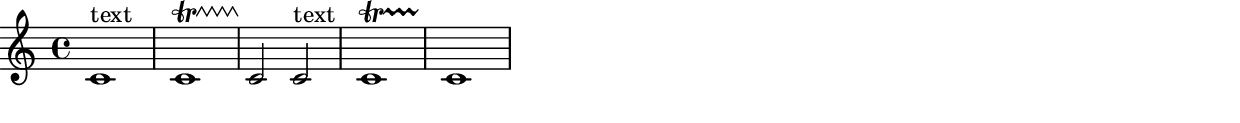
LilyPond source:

%% Generated by lilypond-book
%% Options: [exampleindent=10.16\mm,indent=0\mm,line-width=160\mm]
\include "lilypond-book-preamble.ly"


% ****************************************************************
% Start cut-&-pastable-section
% ****************************************************************

#(ly:set-option 'eps-box-padding 3.000000)



\paper {
  indent = 0\mm
  line-width = 160\mm
  % offset the left padding, also add 1mm as lilypond creates cropped
  % images with a little space on the right
  line-width = #(- line-width (* mm  3.000000) (* mm 1))
}

\layout {
  
}




% ****************************************************************
% ly snippet:
% ****************************************************************
\sourcefilename "/lilypond-2.24.3/input/regression/line-style-zigzag-spacing.ly"
\sourcefileline 0
\version "2.19.21"

\header {
  texidoc = "Setting @code{'zigzag} style for spanners does not
cause spacing problems: in this example, the first text markup and
zigzag trillspanner have the same outside staff positioning as
the second markup and default trillspanner.
"
}

\relative {
  c'1^"text"
  \override TrillSpanner.style = #'zigzag
  c1\startTrillSpan
  c2^\stopTrillSpan c^"text"
  \revert TrillSpanner.style
  c1\startTrillSpan
  c1^\stopTrillSpan
}



% ****************************************************************
% end ly snippet
% ****************************************************************
